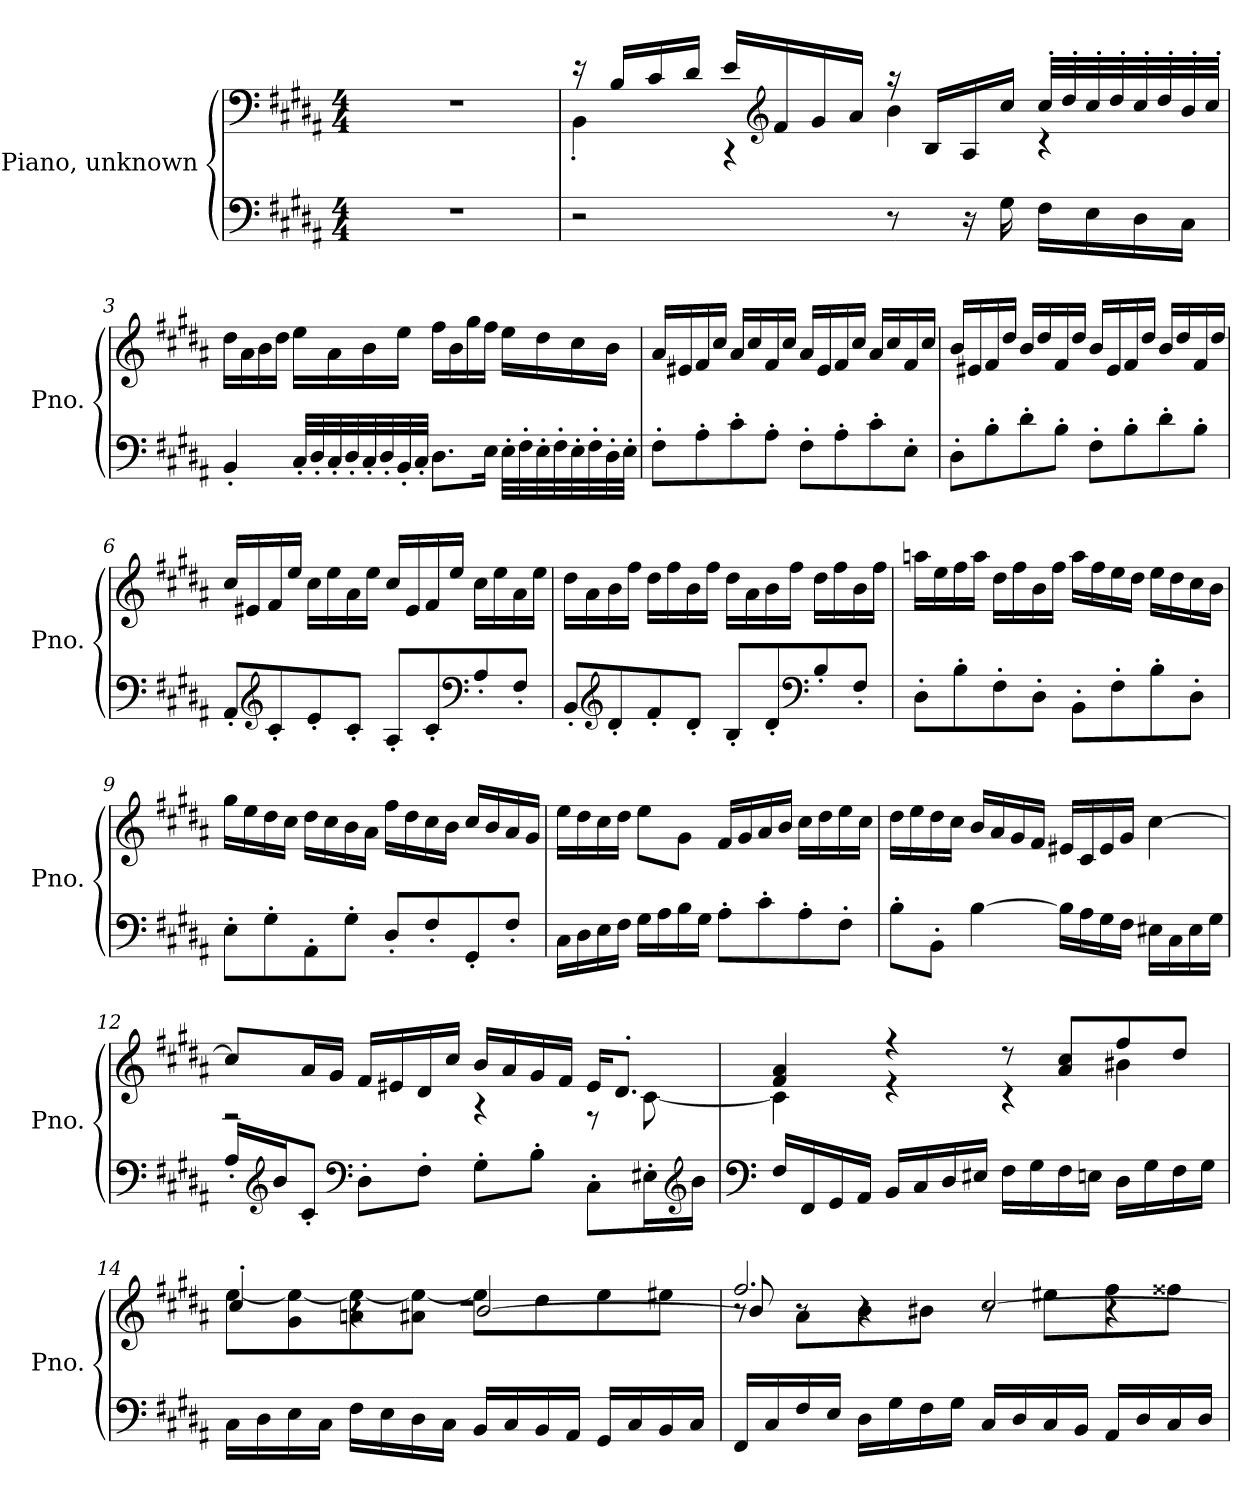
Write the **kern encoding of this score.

**kern	**kern
*part1	*part1
*staff2	*staff1
*I"Piano, unknown	*
*I'Pno.	*
*clefF4	*clefF4
*k[f#c#g#d#a#]	*k[f#c#g#d#a#]
*M4/4	*M4/4
*MM120	*MM120
=1	=1
1r	1r
=2	=2
*	*^
2r	16r	4BB'\
.	16B/LL	.
.	16c#/	.
.	16d#/JJ	.
.	16e/LL	4r
*	*clefG2	*
.	16f#/	.
.	16g#/	.
.	16a#/JJ	.
8r	16r	4b\
.	16B/LL	.
16r	16A#/	.
16G#\	16cc#/JJ	.
16F#\LL	32cc#'/LLL	4r
.	32dd#'/	.
16E\	32cc#'/	.
.	32dd#'/	.
16D#\	32cc#'/	.
.	32dd#'/	.
16C#\JJ	32b'/	.
.	32cc#'/JJJ	.
*	*v	*v
!!LO:LB:g=z
=3	=3
4BB'/	16dd#\LL
.	16a#\
.	16b\
.	16dd#\JJ
32C#'/LLL	16ee\LL
32D#'/	.
32C#'/	16a#\
32D#'/	.
32C#'/	16b\
32D#'/	.
32BB'/	16ee\JJ
32C#'/JJJ	.
8.D#\L	16ff#\LL
.	16b\
.	16gg#\
16E\Jk	16ff#\JJ
32E'\LLL	16ee\LL
32F#'\	.
32E'\	16dd#\
32F#'\	.
32E'\	16cc#\
32F#'\	.
32D#'\	16b\JJ
32E'\JJJ	.
=4	=4
8F#'\L	16a#/LL
.	16e#X/
8A#'\	16f#/
.	16cc#/JJ
8c#'\	16a#/LL
.	16cc#/
8A#'\J	16f#/
.	16cc#/JJ
8F#'\L	16a#/LL
.	16e#/
8A#'\	16f#/
.	16cc#/JJ
8c#'\	16a#/LL
.	16cc#/
8E'\J	16f#/
.	16cc#/JJ
!!LO:LB:g=z
=5	=5
8D#'\L	16b/LL
.	16e#X/
8B'\	16f#/
.	16dd#/JJ
8d#'\	16b/LL
.	16dd#/
8B'\J	16f#/
.	16dd#/JJ
8F#'\L	16b/LL
.	16e#/
8B'\	16f#/
.	16dd#/JJ
8d#'\	16b/LL
.	16dd#/
8B'\J	16f#/
.	16dd#/JJ
=6	=6
8AA#'/L	16cc#/LL
.	16e#X/
*clefG2	*
8c#'/	16f#/
.	16ee/JJ
8e'/	16cc#\LL
.	16ee\
8c#'/J	16a#\
.	16ee\JJ
8A#'/L	16cc#/LL
.	16e#/
8c#'/	16f#/
.	16ee/JJ
*clefF4	*
8A#'/	16cc#\LL
.	16ee\
8F#'/J	16a#\
.	16ee\JJ
!!LO:LB:g=z
=7	=7
8BB'/L	16dd#\LL
.	16a#\
*clefG2	*
8d#'/	16b\
.	16ff#\JJ
8f#'/	16dd#\LL
.	16ff#\
8d#'/J	16b\
.	16ff#\JJ
8B'/L	16dd#\LL
.	16a#\
8d#'/	16b\
.	16ff#\JJ
*clefF4	*
8B'/	16dd#\LL
.	16ff#\
8F#'/J	16b\
.	16ff#\JJ
=8	=8
8D#'\L	16aan\LL
.	16ee\
8B'\	16ff#\
.	16aa\JJ
8F#'\	16dd#\LL
.	16ff#\
8D#'\J	16b\
.	16ff#\JJ
8BB'\L	16aa\LL
.	16ff#\
8F#'\	16ee\
.	16dd#\JJ
8B'\	16ee\LL
.	16dd#\
8D#'\J	16cc#\
.	16b\JJ
!!LO:LB:g=z
=9	=9
8E'\L	16gg#\LL
.	16ee\
8G#'\	16dd#\
.	16cc#\JJ
8AA#'\	16dd#\LL
.	16cc#\
8G#'\J	16b\
.	16a#\JJ
8D#'/L	16ff#\LL
.	16dd#\
8F#'/	16cc#\
.	16b\JJ
8GG#'/	16cc#/LL
.	16b/
8F#'/J	16a#/
.	16g#/JJ
=10	=10
16C#\LL	16ee\LL
16D#\	16dd#\
16E\	16cc#\
16F#\JJ	16dd#\JJ
16G#\LL	8ee\L
16A#\	.
16B\	8g#\J
16G#\JJ	.
8A#'\L	16f#/LL
.	16g#/
8c#'\	16a#/
.	16b/JJ
8A#'\	16cc#\LL
.	16dd#\
8F#'\J	16ee\
.	16cc#\JJ
!!LO:LB:g=z
=11	=11
8B'\L	16dd#\LL
.	16ee\
8BB'\J	16dd#\
.	16cc#\JJ
[4B\	16b/LL
.	16a#/
.	16g#/
.	16f#/JJ
16B\LL]	16e#X/LL
16A#\	16c#/
16G#\	16e#/
16F#\JJ	16g#/JJ
16E#X\LL	[4cc#\
16C#\	.
16E#\	.
16G#\JJ	.
=12	=12
*	*^
16A#'/LL	8cc#/L]	2r
*clefG2	*	*
16b/J	.	.
8c#'/J	16a#/L	.
.	16g#/JJ	.
*clefF4	*	*
8D#'\L	16f#/LL	.
.	16e#X/	.
8F#'\J	16d#/	.
.	16cc#/JJ	.
8G#'\L	16b/LL	4r
.	16a#/	.
8B'\J	16g#/	.
.	16f#/JJ	.
8C#'\L	16e#/KL	8r
.	8.d#'/J	.
16E#X'\L	.	[8c#\
*clefG2	*	*
16b\JJ	.	.
!!LO:PB:g=z	!!
=13	=13	=13
*clefF4	*	*
16F#/LL	4f#/ 4a#/	4c#\]
16FF#/	.	.
16GG#/	.	.
16AA#/JJ	.	.
16BB/LL	4r	4r
16C#/	.	.
16D#/	.	.
16E#X/JJ	.	.
16F#\LL	8r	4r
16G#\	.	.
16F#\	8a#/ 8cc#/L	.
16En\JJ	.	.
16D#\LL	8ff#/	4b#X\
16G#\	.	.
16F#\	8dd#/J	.
16G#\JJ	.	.
=14	=14	=14
*	*	*^
16C#\LL	1r	[8ee\L	4cc#'/
16D#\	.	.	.
16E\	.	8g#\ 8ee\_	.
16C#\JJ	.	.	.
16F#\LL	.	8an\ 8ee\_	4r
16E\	.	.	.
16D#\	.	8a#X\ 8ee\_J	.
16C#\JJ	.	.	.
16BB/LL	.	8ee\L]	[2b/
16C#/	.	.	.
16BB/	.	8dd#\	.
16AA#/JJ	.	.	.
16GG#/LL	.	8ee\	.
16C#/	.	.	.
16BB/	.	8ee#X\J	.
16C#/JJ	.	.	.
!!LO:LB:g=z	!!	!!
=15	=15	=15	=15
16FF#/LL	2.ff#/	8r	8b/]
16C#/	.	.	.
16F#/	.	8a#\L	8r
16E/JJ	.	.	.
16D#\LL	.	8b\	4r
16G#\	.	.	.
16F#\	.	8b#X\J	.
16G#\JJ	.	.	.
16C#/LL	.	8r	[2cc#/
16D#/	.	.	.
16C#/	.	8ee#X\L	.
16BB/JJ	.	.	.
16AA#/LL	4r	8ff#\	.
16D#/	.	.	.
16C#/	.	8ff##X\J	.
16D#/JJ	.	.	.
*	*v	*v	*v
=	=
*-	*-
